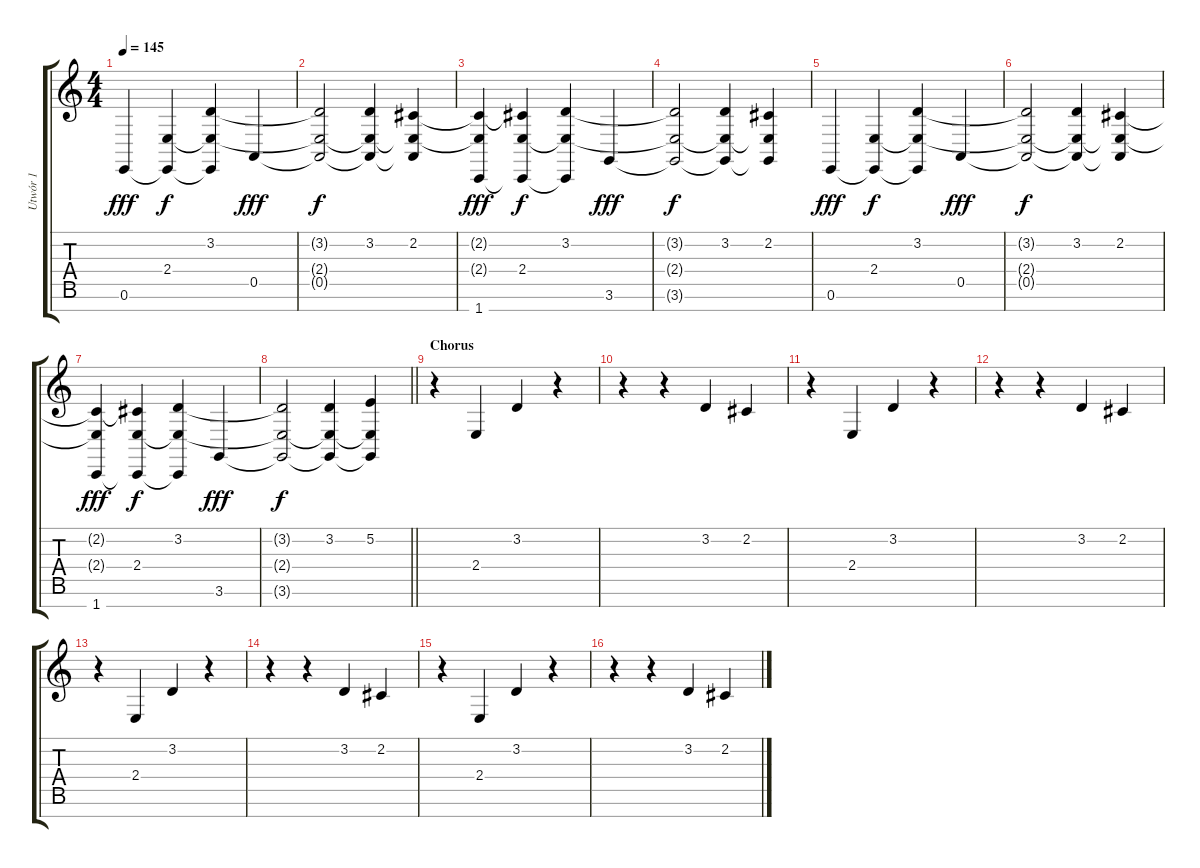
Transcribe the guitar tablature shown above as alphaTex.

\track ("Utwór 1" "Utwór 1") {instrument acousticgrandpiano}
\staff {score tabs}
\tuning (E4 B3 G3 D3 A2 E2 B1) {hide}
\ts (4 4)
\tempo 145
\clef g2
\ks c
0.6.4{dy fff} (2.4 0.6{t}).4{dy f} (3.2 2.4{t} 0.6{t}).4 0.5.4{dy fff} |
(3.2{t} 2.4{t} 0.5{t}).2{dy f} (3.2 2.4{t} 0.5{t}).4 (2.2 2.4{t} 0.5{t}).4 |
(2.2{t} 2.4{t} 1.7).4{dy fff} (2.2{t} 2.4 1.7{t}).4{dy f} (3.2 2.4{t} 1.7{t}).4 3.6.4{dy fff} |
(3.2{t} 2.4{t} 3.6{t}).2{dy f} (3.2 2.4{t} 3.6{t}).4 (2.2 2.4{t} 3.6{t}).4 |
0.6.4{dy fff} (2.4 0.6{t}).4{dy f} (3.2 2.4{t} 0.6{t}).4 0.5.4{dy fff} |
(3.2{t} 2.4{t} 0.5{t}).2{dy f} (3.2 2.4{t} 0.5{t}).4 (2.2 2.4{t} 0.5{t}).4 |
(2.2{t} 2.4{t} 1.7).4{dy fff} (2.2{t} 2.4 1.7{t}).4{dy f} (3.2 2.4{t} 1.7{t}).4 3.6.4{dy fff} |
\barLineRight lightlight
(3.2{t} 2.4{t} 3.6{t}).2{dy f} (3.2 2.4{t} 3.6{t}).4 (5.2 2.4{t} 3.6{t}).4 |
\section ("" "Chorus")
r.4 2.4.4 3.2.4 r.4 |
r.4 r.4 3.2.4 2.2.4 |
r.4 2.4.4 3.2.4 r.4 |
r.4 r.4 3.2.4 2.2.4 |
r.4 2.4.4 3.2.4 r.4 |
r.4 r.4 3.2.4 2.2.4 |
r.4 2.4.4 3.2.4 r.4 |
r.4 r.4 3.2.4 2.2.4
